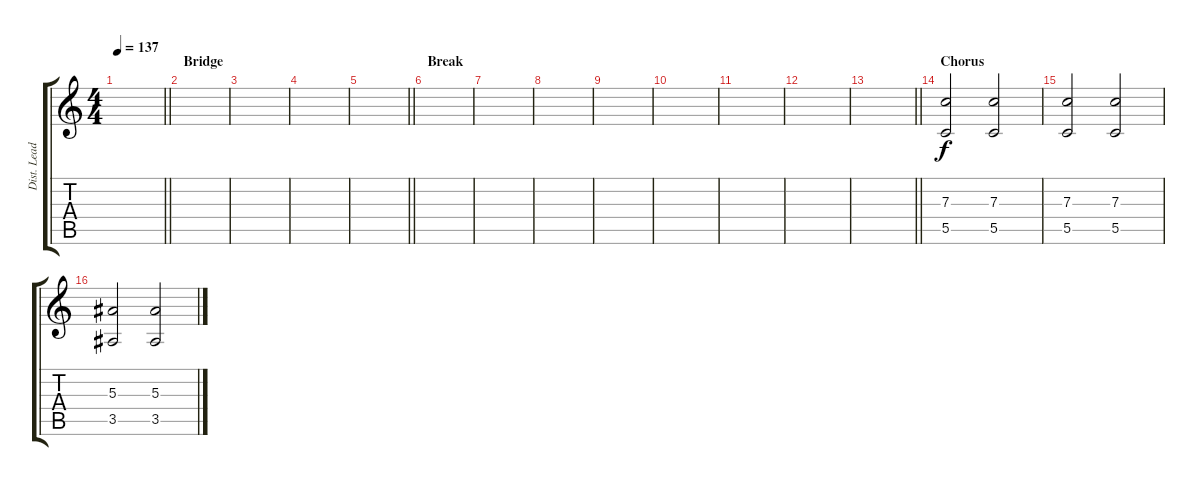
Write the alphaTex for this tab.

\track ("Dist. Lead Guitar" "Dist. Lead") {instrument distortionguitar}
\staff {score tabs}
\tuning (D4 A3 F3 C3 G2 C2) {hide}
\ts (4 4)
\tempo 137
\clef g2
\barLineRight lightlight
\ks c
|
\section ("" "Bridge")
|
|
|
\barLineRight lightlight
|
\section ("" "Break")
|
|
|
|
|
|
|
\barLineRight lightlight
|
\section ("" "Chorus")
(7.3 5.5).2 (7.3 5.5).2 |
(7.3 5.5).2 (7.3 5.5).2 |
(5.3 3.5).2 (5.3 3.5).2
